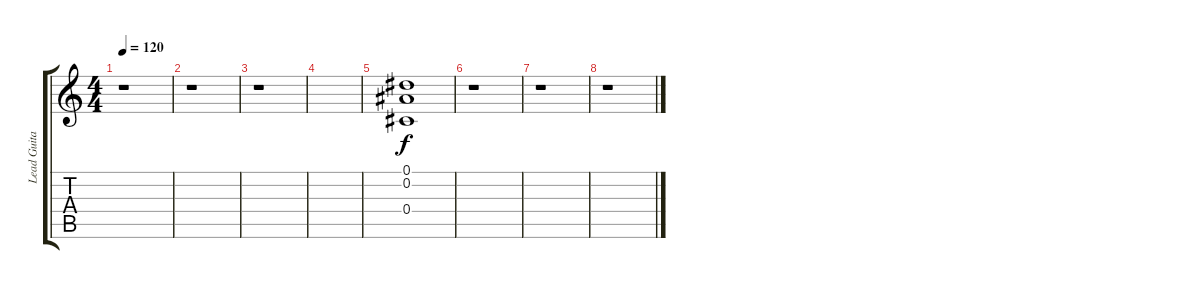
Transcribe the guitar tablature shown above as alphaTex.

\track ("Lead Guitar" "Lead Guita") {instrument distortionguitar}
\staff {score tabs}
\tuning (Eb4 Bb3 Gb3 Db3 Ab2 Eb2) {hide}
\ts (4 4)
\tempo 120
\clef g2
\ks c
r.1{dy f} |
r.1 |
r.1 |
|
(0.1 0.2 0.4).1 |
r.1 |
r.1 |
r.1
